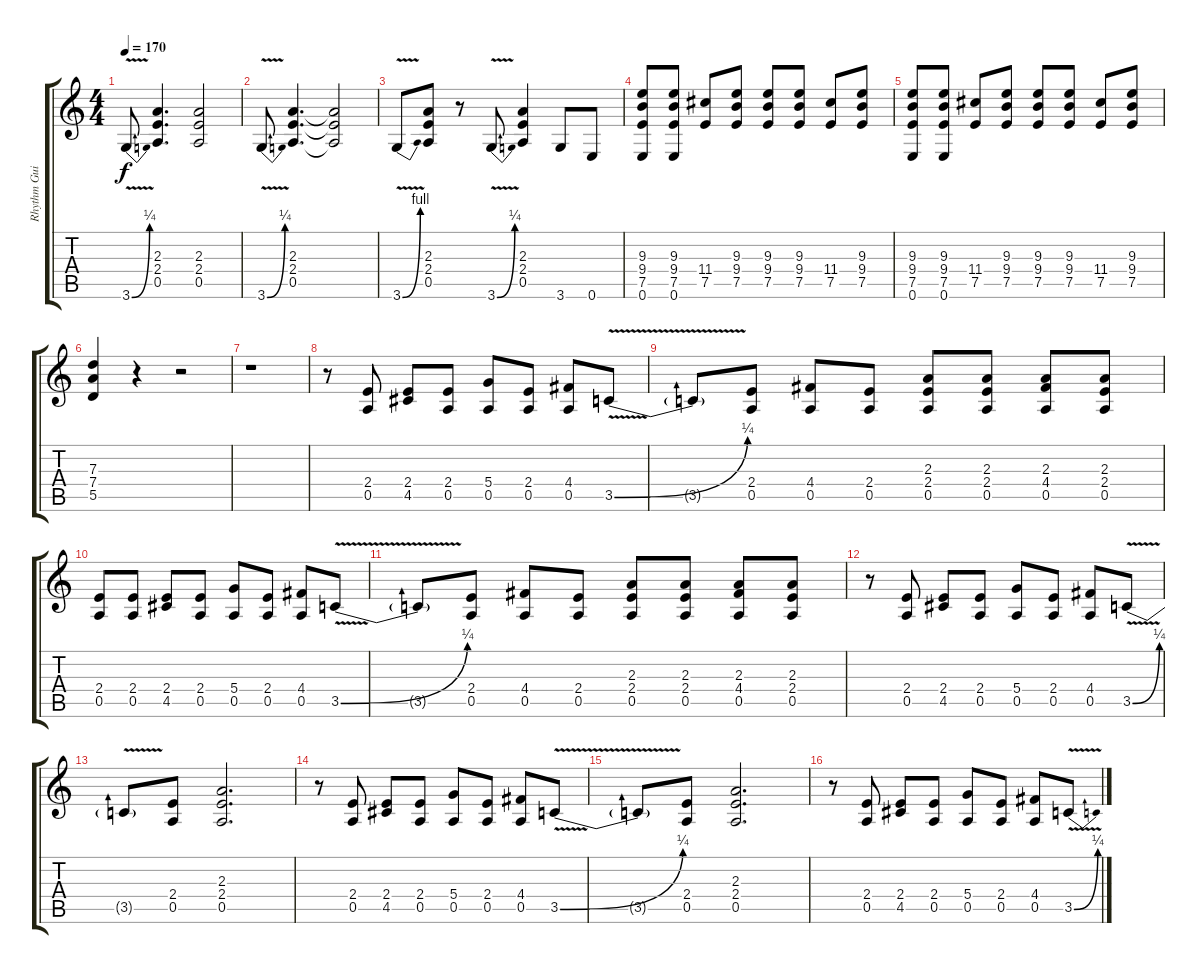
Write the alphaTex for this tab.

\track ("Rhythm Guitar" "Rhythm Gui") {instrument distortionguitar}
\staff {score tabs}
\tuning (E4 B3 G3 D3 A2 E2) {hide}
\ts (4 4)
\tempo 170
\clef g2
\ks c
3.6{be (bend 0 0 60 1) v}.8{dy f} (2.3 2.4 0.5).4{d} (2.3 2.4 0.5).2 |
3.6{be (bend 0 0 60 1) v}.8 (2.3 2.4 0.5).4{d} (2.3{t} 2.4{t} 0.5{t}).2 |
3.6{be (bend 0 0 60 4) v}.8 (2.3 2.4 0.5).8 r.8 3.6{be (bend 0 0 60 1) v}.8 (2.3 2.4 0.5).4 3.6.8 0.6.8 |
(9.3 9.4 7.5 0.6).8 (9.3 9.4 7.5 0.6).8 (11.4 7.5).8 (9.3 9.4 7.5).8 (9.3 9.4 7.5).8 (9.3 9.4 7.5).8 (11.4 7.5).8 (9.3 9.4 7.5).8 |
(9.3 9.4 7.5 0.6).8 (9.3 9.4 7.5 0.6).8 (11.4 7.5).8 (9.3 9.4 7.5).8 (9.3 9.4 7.5).8 (9.3 9.4 7.5).8 (11.4 7.5).8 (9.3 9.4 7.5).8 |
(7.3 7.4 5.5).4 r.4 r.2 |
r.1 |
r.8 (2.4 0.5).8 (2.4 4.5).8 (2.4 0.5).8 (5.4 0.5).8 (2.4 0.5).8 (4.4 0.5).8 3.5{be (bend 0 0 60 1) v}.8 |
3.5{t}.8 (2.4 0.5).8 (4.4 0.5).8 (2.4 0.5).8 (2.3 2.4 0.5).8 (2.3 2.4 0.5).8 (2.3 4.4 0.5).8 (2.3 2.4 0.5).8 |
(2.4 0.5).8 (2.4 0.5).8 (2.4 4.5).8 (2.4 0.5).8 (5.4 0.5).8 (2.4 0.5).8 (4.4 0.5).8 3.5{be (bend 0 0 60 1) v}.8 |
3.5{t}.8 (2.4 0.5).8 (4.4 0.5).8 (2.4 0.5).8 (2.3 2.4 0.5).8 (2.3 2.4 0.5).8 (2.3 4.4 0.5).8 (2.3 2.4 0.5).8 |
r.8 (2.4 0.5).8 (2.4 4.5).8 (2.4 0.5).8 (5.4 0.5).8 (2.4 0.5).8 (4.4 0.5).8 3.5{be (bend 0 0 60 1) v}.8 |
3.5{t}.8 (2.4 0.5).8 (2.3 2.4 0.5).2{d} |
r.8 (2.4 0.5).8 (2.4 4.5).8 (2.4 0.5).8 (5.4 0.5).8 (2.4 0.5).8 (4.4 0.5).8 3.5{be (bend 0 0 60 1) v}.8 |
3.5{t}.8 (2.4 0.5).8 (2.3 2.4 0.5).2{d} |
r.8 (2.4 0.5).8 (2.4 4.5).8 (2.4 0.5).8 (5.4 0.5).8 (2.4 0.5).8 (4.4 0.5).8 3.5{be (bend 0 0 60 1) v}.8
